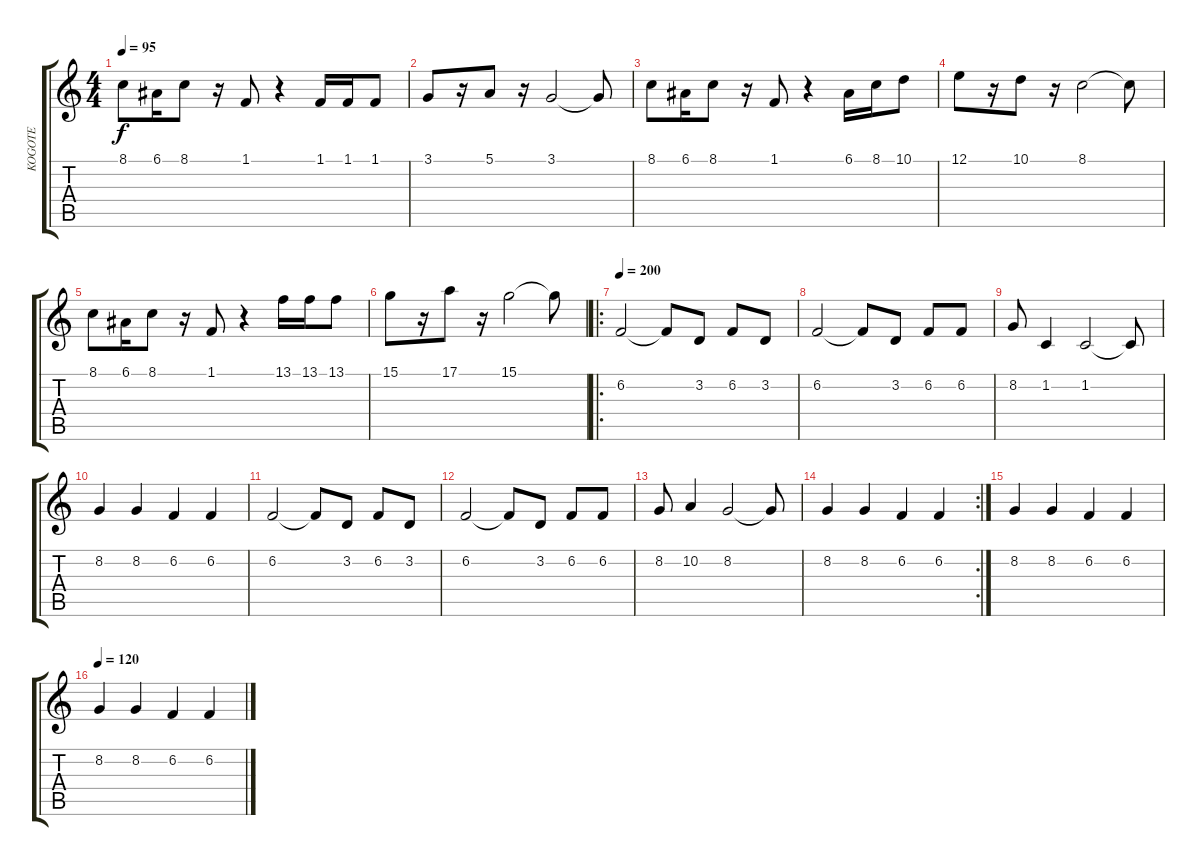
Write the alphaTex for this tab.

\track ("KOGOTE" "KOGOTE") {instrument trumpet}
\staff {score tabs}
\tuning (E4 B3 G3 D3 A2 E2) {hide}
\ts (4 4)
\tempo 95
\clef g2
\ks c
8.1.8{dy f} 6.1.16 8.1.8 r.16 1.1.8 r.4 1.1.16 1.1.16 1.1.8 |
3.1.8 r.16 5.1.8 r.16 3.1.2 3.1{t}.8 |
8.1.8 6.1.16 8.1.8 r.16 1.1.8 r.4 6.1.16 8.1.16 10.1.8 |
12.1.8 r.16 10.1.8 r.16 8.1.2 8.1{t}.8 |
8.1.8 6.1.16 8.1.8 r.16 1.1.8 r.4 13.1.16 13.1.16 13.1.8 |
15.1.8 r.16 17.1.8 r.16 15.1.2 15.1{t}.8 |
\ro
\tempo 200
6.2.2 6.2{t}.8 3.2.8 6.2.8 3.2.8 |
6.2.2 6.2{t}.8 3.2.8 6.2.8 6.2.8 |
8.2.8 1.2.4 1.2.2 1.2{t}.8 |
8.2.4 8.2.4 6.2.4 6.2.4 |
6.2.2 6.2{t}.8 3.2.8 6.2.8 3.2.8 |
6.2.2 6.2{t}.8 3.2.8 6.2.8 6.2.8 |
8.2.8 10.2.4 8.2.2 8.2{t}.8 |
\rc 2
8.2.4 8.2.4 6.2.4 6.2.4 |
8.2.4 8.2.4 6.2.4 6.2.4 |
\tempo 120
8.2.4 8.2.4 6.2.4 6.2.4
